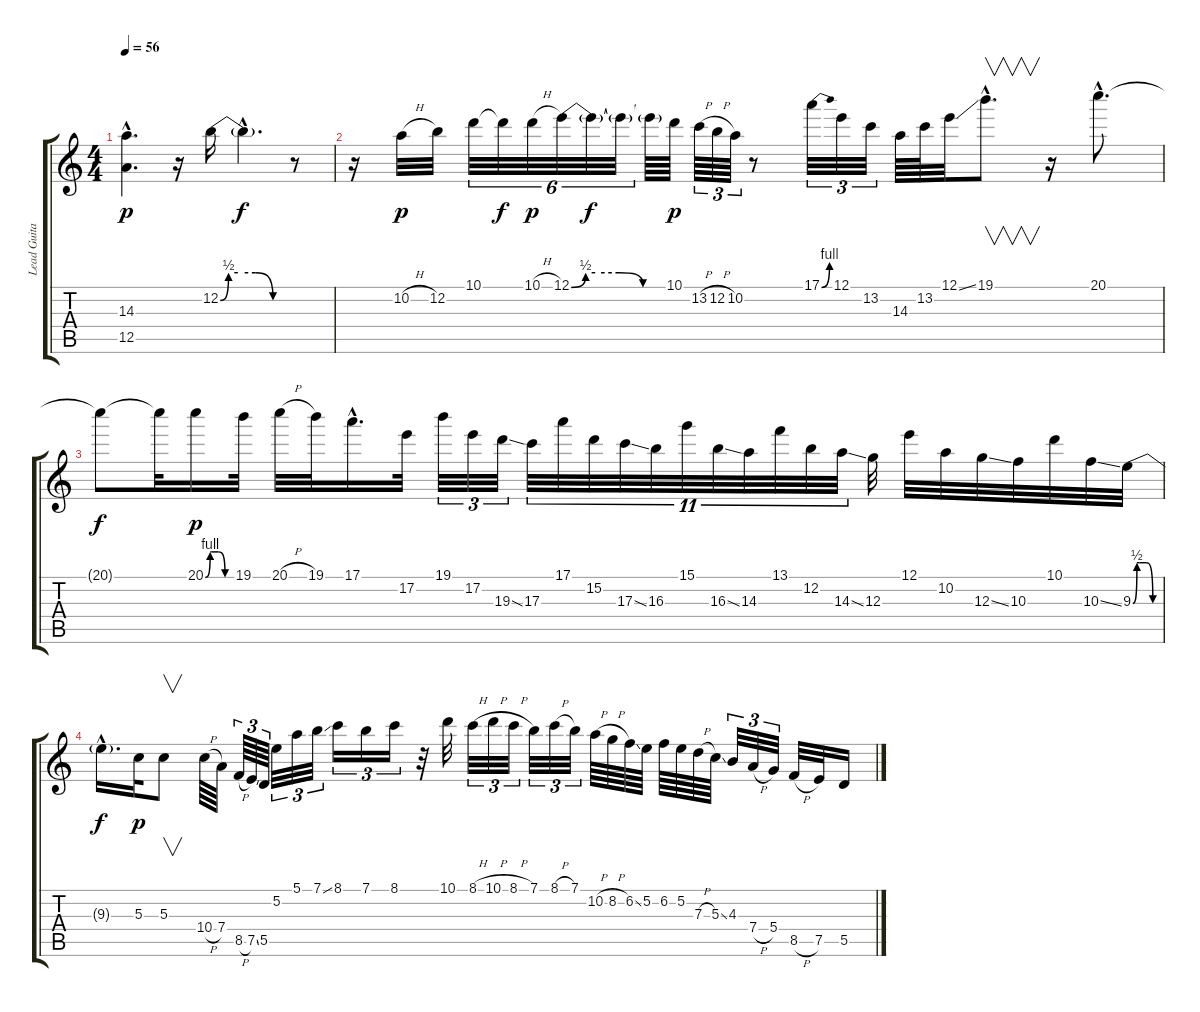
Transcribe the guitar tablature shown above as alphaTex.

\track ("Lead Guitar" "Lead Guita") {instrument overdrivenguitar}
\staff {score tabs}
\tuning (E4 B3 G3 D3 A2 E2) {hide}
\ts (4 4)
\tempo 56
\clef g2
\ks c
(14.3{hac} 12.5{hac}).4{d dy p} r.16 12.2{be (custom 0 0 7 2 15 2 30 2 45 0 60 0)}.16 12.2{hac t}.4{d dy f} r.8 |
r.16 10.2{h}.32{dy p} 12.2.32 10.1.32{tu (6 4)} 10.1{t}.32{tu (6 4) dy f} 10.1{h}.32{tu (6 4) dy p} 12.1{be (custom 0 0 9 2 15 2 30 2 45 0 60 0)}.32{tu (6 4)} 12.1{t}.32{tu (6 4) dy f} 12.1{t}.32{tu (6 4)} 12.1{t}.64 10.1.64{dy p} 13.2{h}.64{tu (3 2)} 12.2{h}.64{tu (3 2)} 10.2.64{tu (3 2)} r.8 17.1{be (bend 0 0 60 4)}.32{tu (3 2)} 12.1.32{tu (3 2)} 13.2.32{tu (3 2)} 14.3.64 13.2.64 12.1{ss}.32 19.1{hac}.8{v d} r.16 20.1{hac}.8{d} |
20.1{t}.8{dy f} 20.1{t}.32 20.1{be (custom 0 0 11 4 15 4 30 4 45 0 60 0)}.16{dy p} 19.1.32 20.1{h}.32 19.1.32 17.1{hac}.16{d} 17.2.32 19.1.32{tu (3 2)} 17.2.32{tu (3 2)} 19.3{ss}.32{tu (3 2)} 17.3.32{tu (11 8)} 17.1.32{tu (11 8)} 15.2.32{tu (11 8)} 17.3{ss}.32{tu (11 8)} 16.3.32{tu (11 8)} 15.1.32{tu (11 8)} 16.3{ss}.32{tu (11 8)} 14.3.32{tu (11 8)} 13.1.32{tu (11 8)} 12.2.32{tu (11 8)} 14.3{ss}.32{tu (11 8)} 12.3.32 12.1.32 10.2.32 12.3{ss}.32 10.3.32 10.1.32 10.3{ss}.32 9.3{be (custom 0 0 9 2 15 2 30 2 45 0 60 0)}.32 |
9.3{hac t}.16{d dy f} 5.3.32{dy p} 5.3.8{v} 10.4{h}.64 7.4.64 8.5{h}.64{tu (3 2)} 7.5{ss}.64{tu (3 2)} 5.5.64{tu (3 2)} 5.2.32{tu (3 2)} 5.1.32{tu (3 2)} 7.1{ss}.32{tu (3 2)} 8.1.16{tu (3 2)} 7.1.16{tu (3 2)} 8.1.16{tu (3 2)} r.32 10.1.32 8.1{h}.32{tu (3 2)} 10.1{h}.32{tu (3 2)} 8.1{h}.32{tu (3 2)} 7.1.32{tu (3 2)} 8.1{h}.32{tu (3 2)} 7.1.32{tu (3 2)} 10.2{h}.64 8.2{h}.64 6.2{ss}.64 5.2.64 6.2.64 5.2.64 7.3{h}.64 5.3{ss}.64 4.3.32{tu (3 2)} 7.4{h}.32{tu (3 2)} 5.4.32{tu (3 2)} 8.5{h}.32 7.5.32 5.5.16
